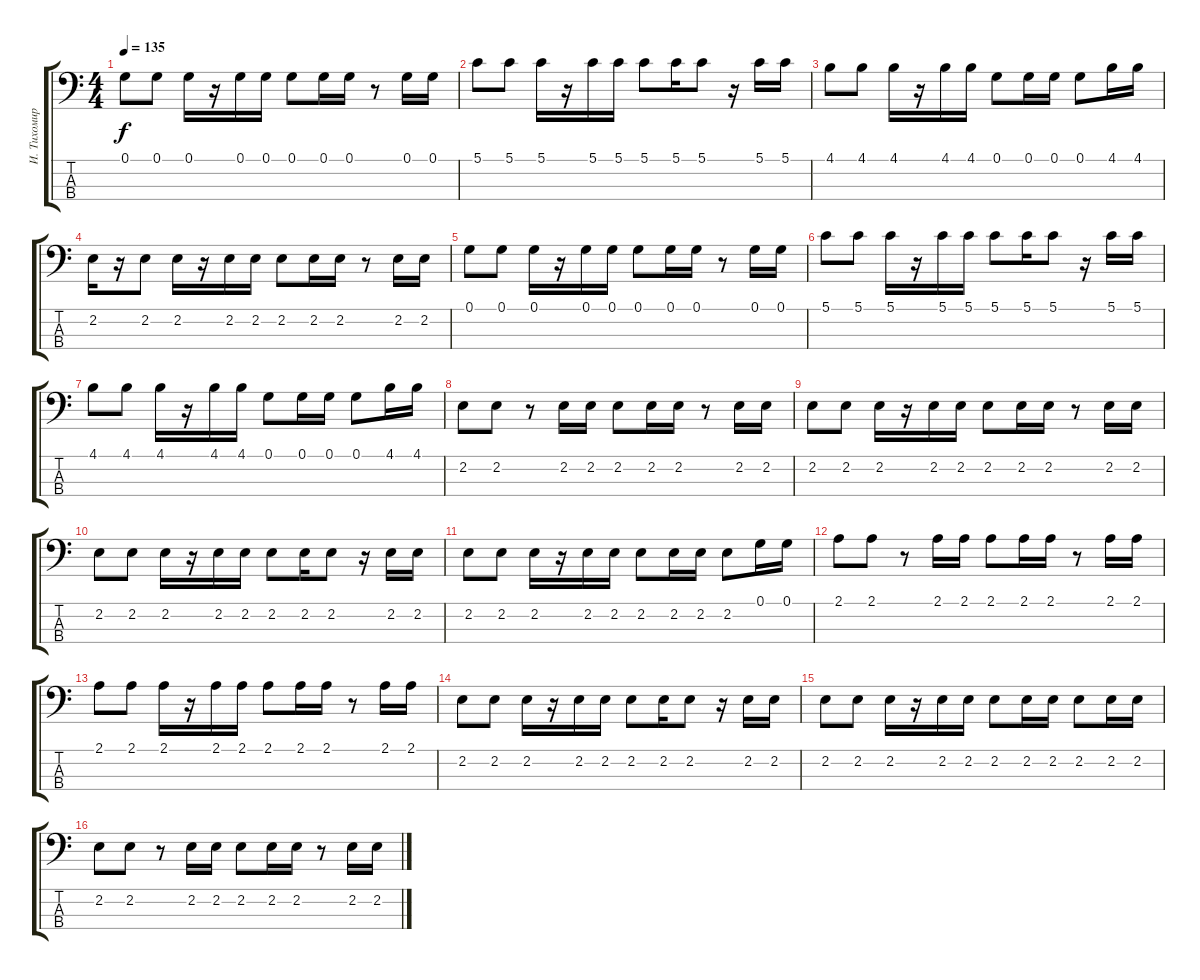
\track ("И. Тихомиров" "И. Тихомир") {instrument electricbassfinger}
\staff {score tabs}
\tuning (G2 D2 A1 E1) {hide}
\ts (4 4)
\tempo 135
\clef f4
\ks c
0.1.8{dy f} 0.1.8 0.1.16 r.16 0.1.16 0.1.16 0.1.8 0.1.16 0.1.16 r.8 0.1.16 0.1.16 |
5.1.8 5.1.8 5.1.16 r.16 5.1.16 5.1.16 5.1.8 5.1.16 5.1.8 r.16 5.1.16 5.1.16 |
4.1.8 4.1.8 4.1.16 r.16 4.1.16 4.1.16 0.1.8 0.1.16 0.1.16 0.1.8 4.1.16 4.1.16 |
2.2.16 r.16 2.2.8 2.2.16 r.16 2.2.16 2.2.16 2.2.8 2.2.16 2.2.16 r.8 2.2.16 2.2.16 |
0.1.8 0.1.8 0.1.16 r.16 0.1.16 0.1.16 0.1.8 0.1.16 0.1.16 r.8 0.1.16 0.1.16 |
5.1.8 5.1.8 5.1.16 r.16 5.1.16 5.1.16 5.1.8 5.1.16 5.1.8 r.16 5.1.16 5.1.16 |
4.1.8 4.1.8 4.1.16 r.16 4.1.16 4.1.16 0.1.8 0.1.16 0.1.16 0.1.8 4.1.16 4.1.16 |
2.2.8 2.2.8 r.8 2.2.16 2.2.16 2.2.8 2.2.16 2.2.16 r.8 2.2.16 2.2.16 |
2.2.8 2.2.8 2.2.16 r.16 2.2.16 2.2.16 2.2.8 2.2.16 2.2.16 r.8 2.2.16 2.2.16 |
2.2.8 2.2.8 2.2.16 r.16 2.2.16 2.2.16 2.2.8 2.2.16 2.2.8 r.16 2.2.16 2.2.16 |
2.2.8 2.2.8 2.2.16 r.16 2.2.16 2.2.16 2.2.8 2.2.16 2.2.16 2.2.8 0.1.16 0.1.16 |
2.1.8 2.1.8 r.8 2.1.16 2.1.16 2.1.8 2.1.16 2.1.16 r.8 2.1.16 2.1.16 |
2.1.8 2.1.8 2.1.16 r.16 2.1.16 2.1.16 2.1.8 2.1.16 2.1.16 r.8 2.1.16 2.1.16 |
2.2.8 2.2.8 2.2.16 r.16 2.2.16 2.2.16 2.2.8 2.2.16 2.2.8 r.16 2.2.16 2.2.16 |
2.2.8 2.2.8 2.2.16 r.16 2.2.16 2.2.16 2.2.8 2.2.16 2.2.16 2.2.8 2.2.16 2.2.16 |
2.2.8 2.2.8 r.8 2.2.16 2.2.16 2.2.8 2.2.16 2.2.16 r.8 2.2.16 2.2.16
